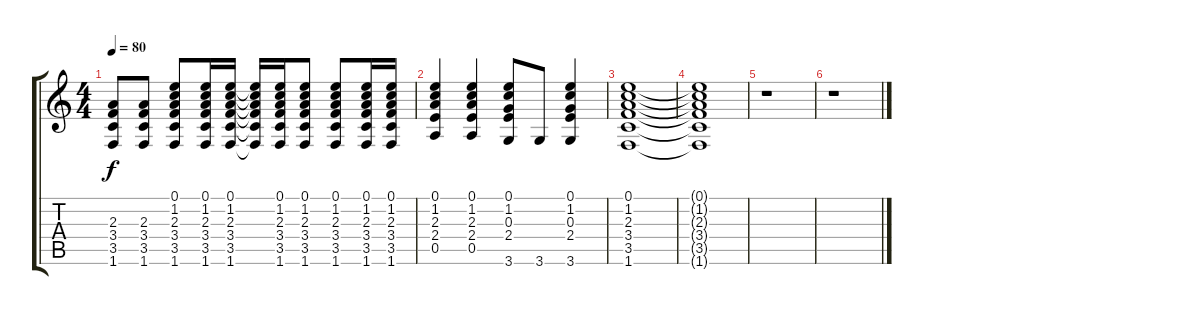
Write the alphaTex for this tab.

\track "" {instrument electricguitarclean}
\staff {score tabs}
\tuning (E4 B3 G3 D3 A2 E2) {hide}
\ts (4 4)
\tempo 80
\clef g2
\ks c
(2.3 3.4 3.5 1.6).8{dy f} (2.3 3.4 3.5 1.6).8 (0.1 1.2 2.3 3.4 3.5 1.6).8 (0.1 1.2 2.3 3.4 3.5 1.6).16 (0.1 1.2 2.3 3.4 3.5 1.6).16 (0.1{t} 1.2{t} 2.3{t} 3.4{t} 3.5{t} 1.6{t}).16 (0.1 1.2 2.3 3.4 3.5 1.6).16 (0.1 1.2 2.3 3.4 3.5 1.6).8 (0.1 1.2 2.3 3.4 3.5 1.6).8 (0.1 1.2 2.3 3.4 3.5 1.6).16 (0.1 1.2 2.3 3.4 3.5 1.6).16 |
(0.1 1.2 2.3 2.4 0.5).4 (0.1 1.2 2.3 2.4 0.5).4 (0.1 1.2 0.3 2.4 3.6).8 3.6.8 (0.1 1.2 0.3 2.4 3.6).4 |
(0.1 1.2 2.3 3.4 3.5 1.6).1 |
(0.1{t} 1.2{t} 2.3{t} 3.4{t} 3.5{t} 1.6{t}).1 |
r.1 |
r.1
